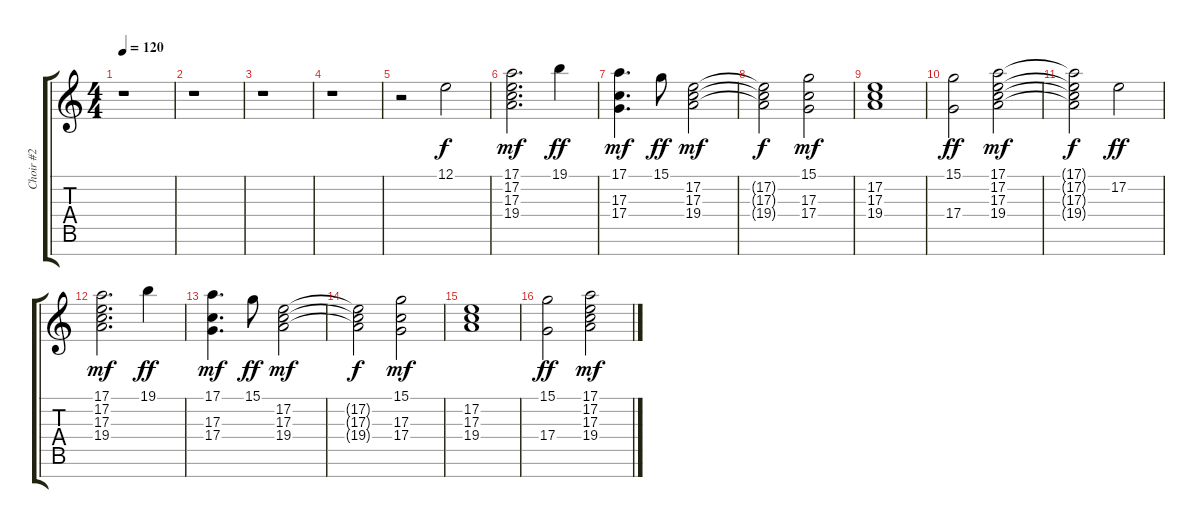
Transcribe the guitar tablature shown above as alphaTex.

\track ("Choir #2" "Choir #2") {instrument choiraahs}
\staff {score tabs}
\tuning (E4 B3 G3 D3 A2 E2 B1) {hide}
\ts (4 4)
\tempo 120
\clef g2
\ks c
r.1{dy f} |
r.1 |
r.1 |
r.1 |
r.2 12.1.2 |
(17.1 17.2 17.3 19.4).2{d dy mf} 19.1.4{dy ff} |
(17.1 17.3 17.4).4{d dy mf} 15.1.8{dy ff} (17.2 17.3 19.4).2{dy mf} |
(17.2{t} 17.3{t} 19.4{t}).2{dy f} (15.1 17.3 17.4).2{dy mf} |
(17.2 17.3 19.4).1 |
(15.1 17.4).2{dy ff} (17.1 17.2 17.3 19.4).2{dy mf} |
(17.1{t} 17.2{t} 17.3{t} 19.4{t}).2{dy f} 17.2.2{dy ff} |
(17.1 17.2 17.3 19.4).2{d dy mf} 19.1.4{dy ff} |
(17.1 17.3 17.4).4{d dy mf} 15.1.8{dy ff} (17.2 17.3 19.4).2{dy mf} |
(17.2{t} 17.3{t} 19.4{t}).2{dy f} (15.1 17.3 17.4).2{dy mf} |
(17.2 17.3 19.4).1 |
(15.1 17.4).2{dy ff} (17.1 17.2 17.3 19.4).2{dy mf}
